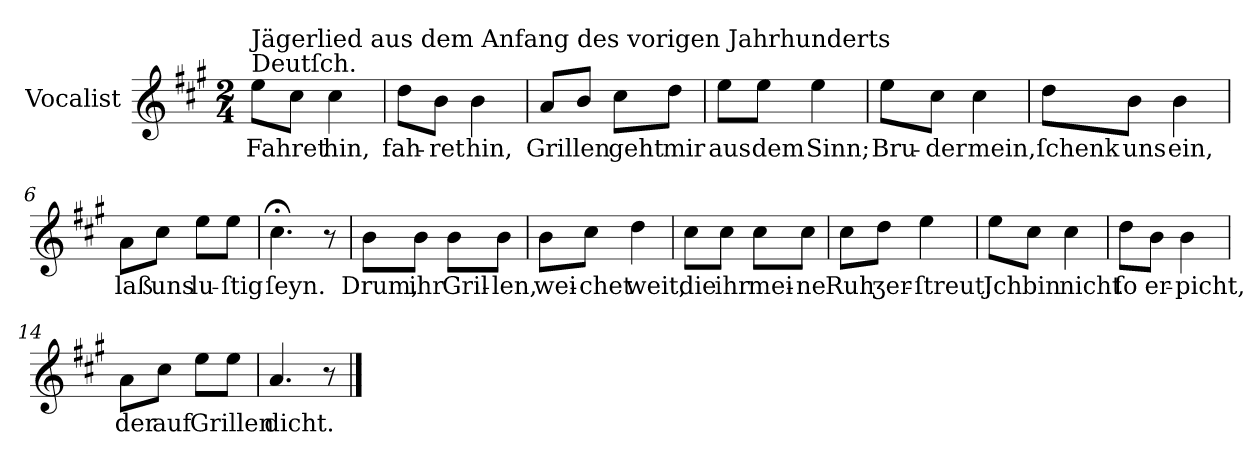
**kern	**text
*part1	*part1
*staff1	*staff1
*I"Vocalist	*
*k[f#c#g#]	*
*A:	*
*M2/4	*
=	=
!LO:TX:a:t=Deutſch.	!
!LO:TX:a:t=Jägerlied aus dem Anfang des vorigen Jahrhunderts	!
8eeL	Fahret
8cc#J	.
4cc#	hin,
=1	=1
8ddL	fah-
8bJ	-ret
4b	hin,
=2	=2
8aL	Grillen
8b/J	.
8cc#L	geht
8ddJ	mir
=3	=3
8eeL	aus
8eeJ	dem
4ee	Sinn;
=4	=4
8eeL	Bru-
8cc#J	-der
4cc#	mein,
=5	=5
8ddL	ſchenk
8bJ	uns
4b	ein,
=6	=6
8aL	laß
8cc#J	uns
8eeL	lu-
8eeJ	-ſtig
=7	=7
4.cc#;<	ſeyn.
8r	.
=8	=8
8bL	Drum,
8bJ	ihr
8bL	Gril-
8bJ	-len,
=9	=9
8bL	wei-
8cc#J	-chet
4dd	weit,
=10	=10
8cc#L	die
8cc#J	ihr
8cc#L	mei-
8cc#J	-ne
=11	=11
8cc#L	Ruh
8ddJ	ʒer-
4ee	-ſtreut.
=12	=12
8eeL	Jch
8cc#J	bin
4cc#	nicht
=13	=13
8ddL	ſo
8bJ	er-
4b	-picht,
=14	=14
8aL	der
8cc#J	auf
8eeL	Grillen
8eeJ	.
=15	=15
4.a	dicht.
8r	.
==	==
*-	*-
